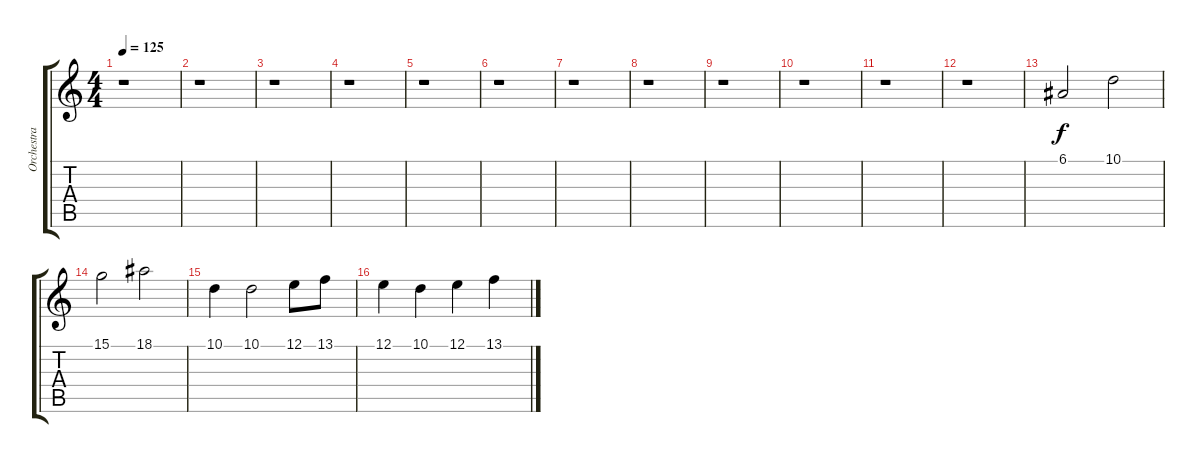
\track ("Orchestra" "Orchestra") {instrument stringensemble1}
\staff {score tabs}
\tuning (E4 B3 G3 D3 A2 D2) {hide}
\ts (4 4)
\tempo 125
\clef g2
\ks c
r.1{dy f} |
r.1 |
r.1 |
r.1 |
r.1 |
r.1 |
r.1 |
r.1 |
r.1 |
r.1 |
r.1 |
r.1 |
6.1.2 10.1.2 |
15.1.2 18.1.2 |
10.1.4 10.1.2 12.1.8 13.1.8 |
12.1.4 10.1.4 12.1.4 13.1.4
